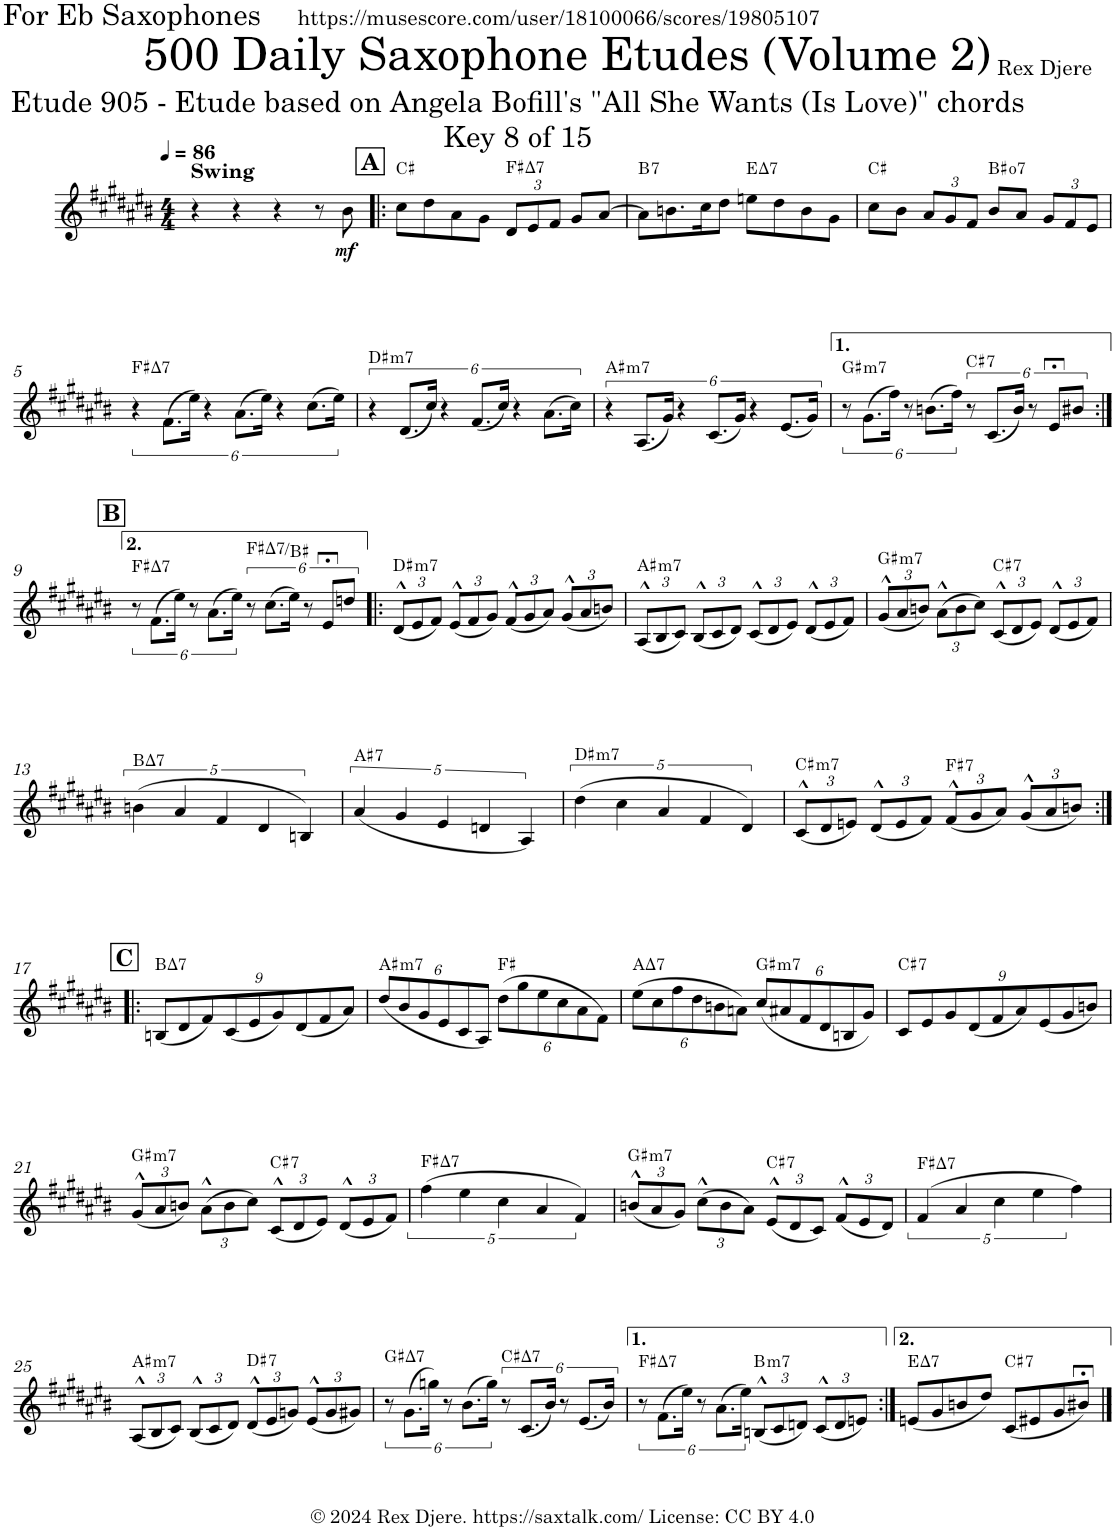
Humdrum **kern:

**kern	**dynam	**harte
*part1	*part1	*part1
*staff1	*staff1	*
*I"Alto Saxophone	*	*
*I'A. Sax.	*	*
*clefG2	*	*
*Trd5c9	*	*
*k[f#c#g#d#a#e#b#]	*	*
*M4/4	*	*
*MM86	*	*
=1	=1	=1
!LO:TX:a:B:t=Swing	!	!
4r	.	.
4r	.	.
4r	.	.
8r	.	.
!	!LO:DY:b	!
8b#\	mf	.
!!LO:REH:place=s1:a:B:cj:fs=14:t=A
=2!|:	=2!|:	=2!|:
8cc#\L	.	C#:maj
8dd#\	.	.
8a#\	.	.
8g#\J	.	.
*Xbrackettup	*	*
!	!	!LO:H:kt=7
12d#/L	.	F#:maj7
12e#/	.	.
12f#/J	.	.
8g#/L	.	.
[8a#/J	.	.
=3	=3	=3
!	!	!LO:H:kt=7
8a#\L]	.	B:7
8.bn\	.	.
16cc#\K	.	.
8dd#\J	.	.
!	!	!LO:H:kt=7
8een\L	.	E:maj7
8dd#\	.	.
8b\	.	.
8g#\J	.	.
=4	=4	=4
8cc#\L	.	C#:maj
8b#\J	.	.
12a#/L	.	.
12g#/	.	.
12f#/J	.	.
!	!	!LO:H:kt=7
8b#/L	.	B#:dim7
8a#/J	.	.
12g#/L	.	.
12f#/	.	.
12e#/J	.	.
!!LO:LB:g=z
=5	=5	=5
*brackettup	*	*
!	!	!LO:H:kt=7
6r	.	F#:maj7
(12.f#\L	.	.
24ee#\Jk)	.	.
6r	.	.
(12.a#\L	.	.
24ee#\Jk)	.	.
6r	.	.
(12.cc#\L	.	.
24ee#\Jk)	.	.
=6	=6	=6
!	!	!LO:H:kt=m7
6r	.	D#:min7
(12.d#/L	.	.
24cc#/Jk)	.	.
6r	.	.
(12.f#/L	.	.
24cc#/Jk)	.	.
6r	.	.
(12.a#\L	.	.
24cc#\Jk)	.	.
=7	=7	=7
!	!	!LO:H:kt=m7
6r	.	A#:min7
(12.A#/L	.	.
24g#/Jk)	.	.
6r	.	.
(12.c#/L	.	.
24g#/Jk)	.	.
6r	.	.
(12.e#/L	.	.
24g#/Jk)	.	.
=8	=8	=8
!	!	!LO:H:kt=m7
12r	.	G#:min7
(12.g#\L	.	.
24ff#\Jk)	.	.
12r	.	.
(12.bn\L	.	.
24ff#\Jk)	.	.
!	!	!LO:H:kt=7
12r	.	C#:7
(12.c#/L	.	.
24b/Jk)	.	.
12r	.	.
12e#;</L	.	.
12b#X/J	.	.
!!LO:LB:g=z
!!LO:REH:place=s1:a:B:cj:fs=14:t=B
=9:|!	=9:|!	=9:|!
!	!	!LO:H:kt=7
12r	.	F#:maj7
(12.f#\L	.	.
24ee#\Jk)	.	.
12r	.	.
(12.a#\L	.	.
24ee#\Jk)	.	.
!	!	!LO:H:kt=7
12r	.	F#:maj7/#4
(12.cc#\L	.	.
24ee#\Jk)	.	.
12r	.	.
12e#;</L	.	.
12ddn/J	.	.
=10!|:	=10!|:	=10!|:
*Xbrackettup	*	*
!	!	!LO:H:kt=m7
(12d#^^/L	.	D#:min7
12e#/	.	.
12f#/J)	.	.
(12e#^^/L	.	.
12f#/	.	.
12g#/J)	.	.
(12f#^^/L	.	.
12g#/	.	.
12a#/J)	.	.
(12g#^^/L	.	.
12a#/	.	.
12bn/J)	.	.
=11	=11	=11
!	!	!LO:H:kt=m7
(12A#^^/L	.	A#:min7
12B#/	.	.
12c#/J)	.	.
(12B#^^/L	.	.
12c#/	.	.
12d#/J)	.	.
(12c#^^/L	.	.
12d#/	.	.
12e#/J)	.	.
(12d#^^/L	.	.
12e#/	.	.
12f#/J)	.	.
=12	=12	=12
!	!	!LO:H:kt=m7
(12g#^^/L	.	G#:min7
12a#/	.	.
12bn/J)	.	.
(12a#^^\L	.	.
12b\	.	.
12cc#\J)	.	.
!	!	!LO:H:kt=7
(12c#^^/L	.	C#:7
12d#/	.	.
12e#/J)	.	.
(12d#^^/L	.	.
12e#/	.	.
12f#/J)	.	.
!!LO:LB:g=z
=13	=13	=13
*brackettup	*	*
!	!	!LO:H:kt=7
(5bn\	.	B:maj7
5a#/	.	.
5f#/	.	.
5d#/	.	.
5Bn/)	.	.
=14	=14	=14
!	!	!LO:H:kt=7
(5a#/	.	A#:7
5g#/	.	.
5e#/	.	.
5dn/	.	.
5A#/)	.	.
=15	=15	=15
!	!	!LO:H:kt=m7
(5dd#\	.	D#:min7
5cc#\	.	.
5a#/	.	.
5f#/	.	.
5d#/)	.	.
=16	=16	=16
*Xbrackettup	*	*
!	!	!LO:H:kt=m7
(12c#^^/L	.	C#:min7
12d#/	.	.
12en/J)	.	.
(12d#^^/L	.	.
12e/	.	.
12f#/J)	.	.
!	!	!LO:H:kt=7
(12f#^^/L	.	F#:7
12g#/	.	.
12a#/J)	.	.
(12g#^^/L	.	.
12a#/	.	.
12bn/J)	.	.
!!LO:LB:g=z
!!LO:REH:place=s1:a:B:cj:fs=14:t=C
=17:|!|:	=17:|!|:	=17:|!|:
!	!	!LO:H:kt=7
(9Bn/L	.	B:maj7
9d#/	.	.
9f#/)	.	.
(9c#/	.	.
9e#/	.	.
9g#/)	.	.
(9d#/	.	.
9f#/	.	.
9a#/J)	.	.
=18	=18	=18
!	!	!LO:H:kt=m7
(12dd#/L	.	A#:min7
12b#/	.	.
12g#/	.	.
12e#/	.	.
12c#/	.	.
12A#/J)	.	.
(12dd#\L	.	F#:maj
12gg#\	.	.
12ee#\	.	.
12cc#\	.	.
12a#\	.	.
12f#\J)	.	.
=19	=19	=19
!	!	!LO:H:kt=7
(12ee#\L	.	A:maj7
12cc#\	.	.
12ff#\	.	.
12dd#\	.	.
12bn\	.	.
12an\J)	.	.
!	!	!LO:H:kt=m7
(12cc#/L	.	G#:min7
12a#X/	.	.
12f#/	.	.
12d#/	.	.
12Bn/	.	.
12g#/J)	.	.
=20	=20	=20
!	!	!LO:H:kt=7
9c#/L	.	C#:7
9e#/	.	.
9g#/	.	.
(9d#/	.	.
9f#/	.	.
9a#/)	.	.
(9e#/	.	.
9g#/	.	.
9bn/J)	.	.
!!LO:LB:g=z
=21	=21	=21
!	!	!LO:H:kt=m7
(12g#^^/L	.	G#:min7
12a#/	.	.
12bn/J)	.	.
(12a#^^\L	.	.
12b\	.	.
12cc#\J)	.	.
!	!	!LO:H:kt=7
(12c#^^/L	.	C#:7
12d#/	.	.
12e#/J)	.	.
(12d#^^/L	.	.
12e#/	.	.
12f#/J)	.	.
=22	=22	=22
*brackettup	*	*
!	!	!LO:H:kt=7
(5ff#\	.	F#:maj7
5ee#\	.	.
5cc#\	.	.
5a#/	.	.
5f#/)	.	.
=23	=23	=23
*Xbrackettup	*	*
!	!	!LO:H:kt=m7
(12bn^^/L	.	G#:min7
12a#/	.	.
12g#/J)	.	.
(12cc#^^\L	.	.
12b\	.	.
12a#\J)	.	.
!	!	!LO:H:kt=7
(12e#^^/L	.	C#:7
12d#/	.	.
12c#/J)	.	.
(12f#^^/L	.	.
12e#/	.	.
12d#/J)	.	.
=24	=24	=24
*brackettup	*	*
!	!	!LO:H:kt=7
(5f#/	.	F#:maj7
5a#/	.	.
5cc#\	.	.
5ee#\	.	.
5ff#\)	.	.
!!LO:LB:g=z
=25	=25	=25
*Xbrackettup	*	*
!	!	!LO:H:kt=m7
(12A#^^/L	.	A#:min7
12B#/	.	.
12c#/J)	.	.
(12B#^^/L	.	.
12c#/	.	.
12d#/J)	.	.
!	!	!LO:H:kt=7
(12d#^^/L	.	D#:7
12e#/	.	.
12gn/J)	.	.
(12e#^^/L	.	.
12g/	.	.
12g#X/J)	.	.
=26	=26	=26
*brackettup	*	*
!	!	!LO:H:kt=7
12r	.	G#:maj7
(12.g#\L	.	.
24ggn\Jk)	.	.
12r	.	.
(12.b#\L	.	.
24gg\Jk)	.	.
!	!	!LO:H:kt=7
12r	.	C#:maj7
(12.c#/L	.	.
24b#/Jk)	.	.
12r	.	.
(12.e#/L	.	.
24b#/Jk)	.	.
=27	=27	=27
!	!	!LO:H:kt=7
12r	.	F#:maj7
(12.f#\L	.	.
24ee#\Jk)	.	.
12r	.	.
(12.a#\L	.	.
24ee#\Jk)	.	.
*Xbrackettup	*	*
!	!	!LO:H:kt=m7
(12Bn^^/L	.	B:min7
12c#/	.	.
12dn/J)	.	.
(12c#^^/L	.	.
12d/	.	.
12en/J)	.	.
=28:|!	=28:|!	=28:|!
!	!	!LO:H:kt=7
(8en/L	.	E:maj7
8g#/	.	.
8bn/	.	.
8dd#/J)	.	.
!	!	!LO:H:kt=7
(8c#/L	.	C#:7
8e#X/	.	.
8g#/	.	.
8b#X;</J)	.	.
==	==	==
*-	*-	*-
